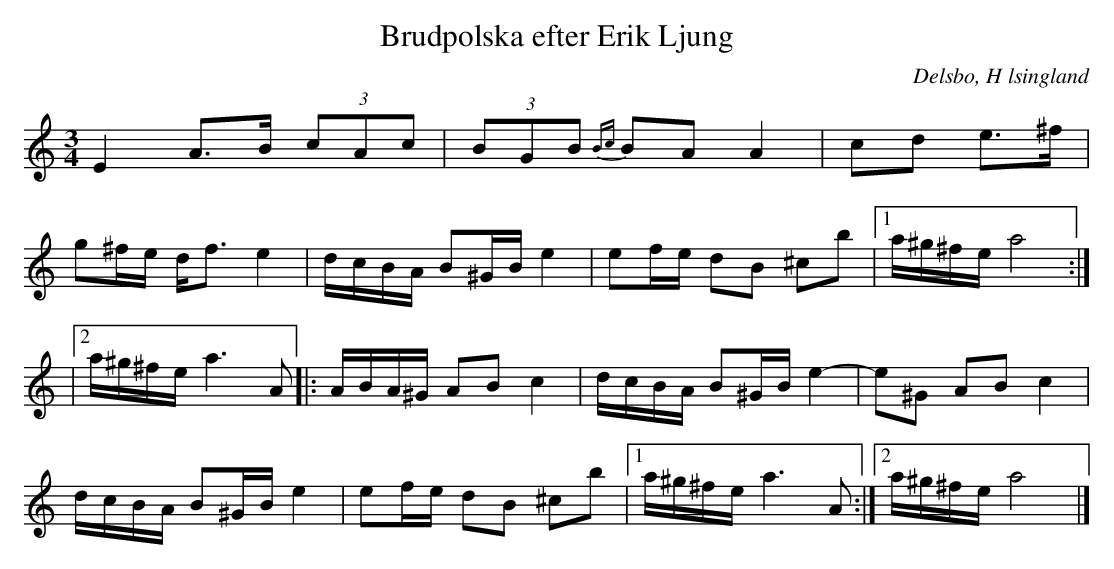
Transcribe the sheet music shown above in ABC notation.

X:1
T: Brudpolska efter Erik Ljung
O: Delsbo, H lsingland
M: 3/4
L: 1/8
K: Am
E2 A>B (3cAc| (3BGB {Bc}BA A2|cd e>^f|
g^f/e/ d<f e2 | d/c/B/A/ B^G/B/ e2 | ef/e/ dB ^cb |1 a/^g/^f/e/ a4 :|
|2 a/^g/^f/e/ a3 A |: A/B/A/^G/ AB c2 | d/c/B/A/ B^G/B/ e2- | e^G AB c2 |
d/c/B/A/ B^G/B/ e2 | ef/e/ dB ^cb |1 a/^g/^f/e/ a3 A :|2 a/^g/^f/e/ a4 |]
